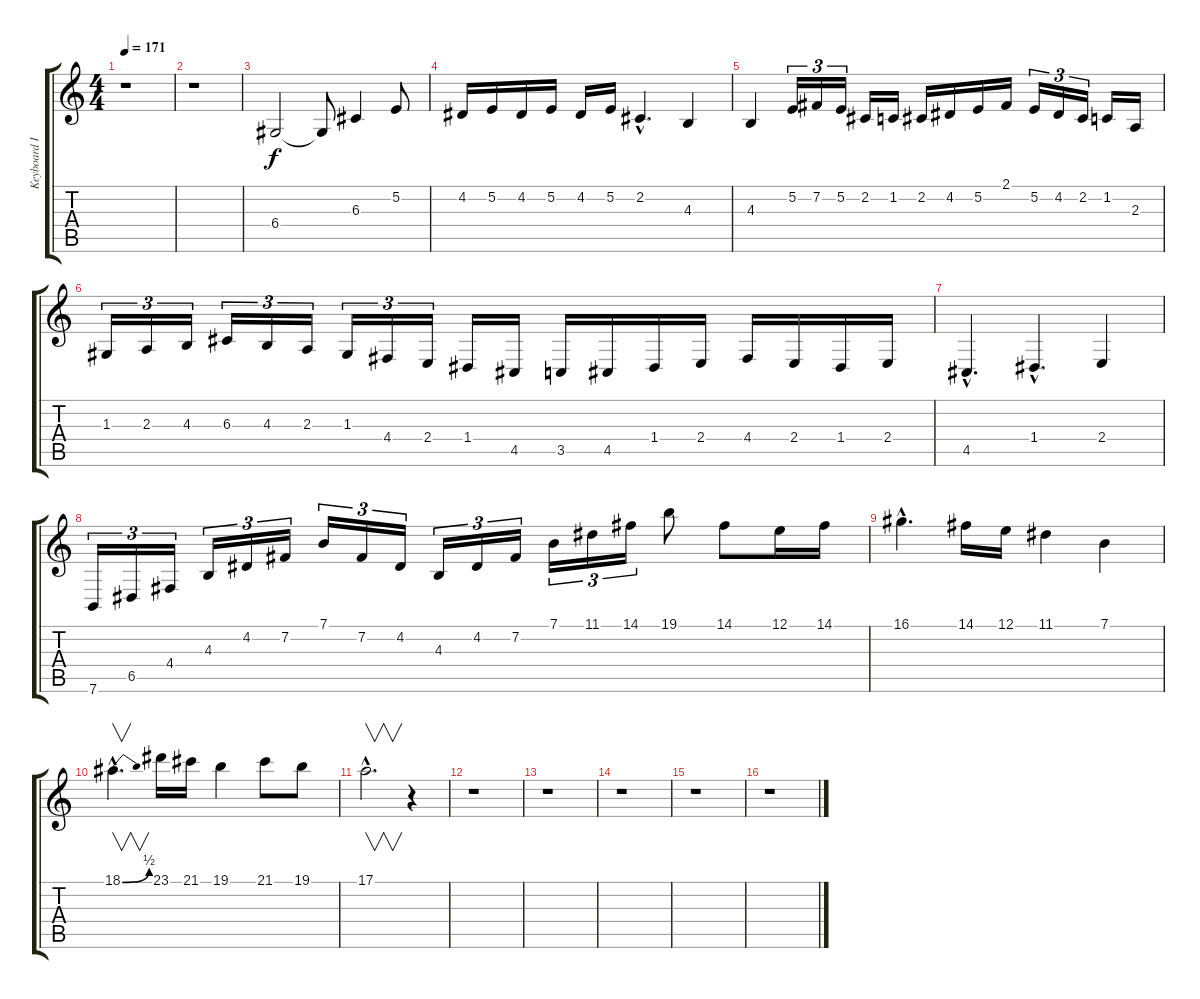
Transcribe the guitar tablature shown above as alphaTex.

\track ("Keyboard I (Lead)" "Keyboard I") {instrument lead1square}
\staff {score tabs}
\tuning (E4 B3 G3 D3 A2 E2) {hide}
\ts (4 4)
\tempo 171
\clef g2
\ks c
r.1{dy f} |
r.1 |
6.4.2 6.4{t}.8 6.3.4 5.2.8 |
4.2.16 5.2.16 4.2.16 5.2.16 4.2.16 5.2.16 2.2{hac}.4{d} 4.3.4 |
4.3.4 5.2.16{tu (3 2)} 7.2.16{tu (3 2)} 5.2.16{tu (3 2)} 2.2.16 1.2.16 2.2.16 4.2.16 5.2.16 2.1.16 5.2.16{tu (3 2)} 4.2.16{tu (3 2)} 2.2.16{tu (3 2)} 1.2.16 2.3.16 |
1.3.16{tu (3 2)} 2.3.16{tu (3 2)} 4.3.16{tu (3 2)} 6.3.16{tu (3 2)} 4.3.16{tu (3 2)} 2.3.16{tu (3 2)} 1.3.16{tu (3 2)} 4.4.16{tu (3 2)} 2.4.16{tu (3 2)} 1.4.16 4.5.16 3.5.16 4.5.16 1.4.16 2.4.16 4.4.16 2.4.16 1.4.16 2.4.16 |
4.5{hac}.4{d} 1.4{hac}.4{d} 2.4.4 |
7.6.16{tu (3 2)} 6.5.16{tu (3 2)} 4.4.16{tu (3 2)} 4.3.16{tu (3 2)} 4.2.16{tu (3 2)} 7.2.16{tu (3 2)} 7.1.16{tu (3 2)} 7.2.16{tu (3 2)} 4.2.16{tu (3 2)} 4.3.16{tu (3 2)} 4.2.16{tu (3 2)} 7.2.16{tu (3 2)} 7.1.16{tu (3 2)} 11.1.16{tu (3 2)} 14.1.16{tu (3 2)} 19.1.8 14.1.8 12.1.16 14.1.16 |
16.1{hac}.4{d} 14.1.16 12.1.16 11.1.4 7.1.4 |
18.1{be (bend 0 0 60 2) hac}.4{v d} 23.1.16 21.1.16 19.1.4 21.1.8 19.1.8 |
17.1{hac}.2{v d} r.4 |
r.1 |
r.1 |
r.1 |
r.1 |
r.1
